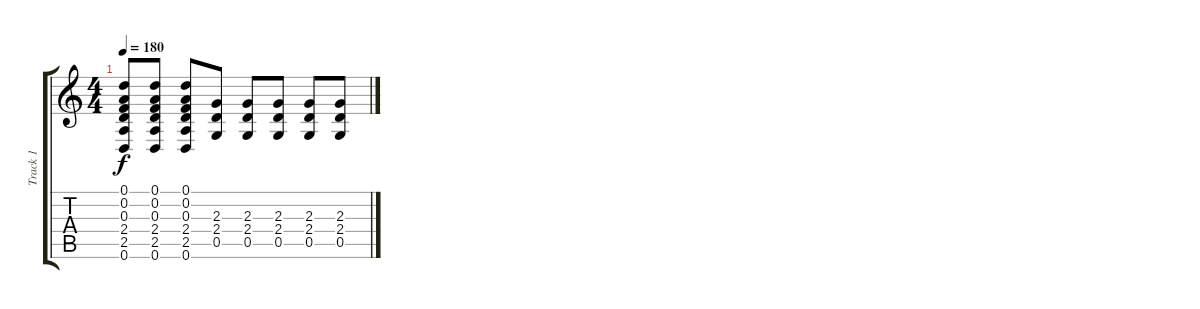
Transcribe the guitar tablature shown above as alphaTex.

\track ("Track 1" "Track 1") {instrument acousticguitarsteel}
\staff {score tabs}
\tuning (D4 A3 F3 C3 G2 D2) {hide}
\ts (4 4)
\tempo 180
\clef g2
\ks c
(0.1 0.2 0.3 2.4 2.5 0.6).8{dy f} (0.1 0.2 0.3 2.4 2.5 0.6).8 (0.1 0.2 0.3 2.4 2.5 0.6).8 (2.3 2.4 0.5).8 (2.3 2.4 0.5).8 (2.3 2.4 0.5).8 (2.3 2.4 0.5).8 (2.3 2.4 0.5).8
